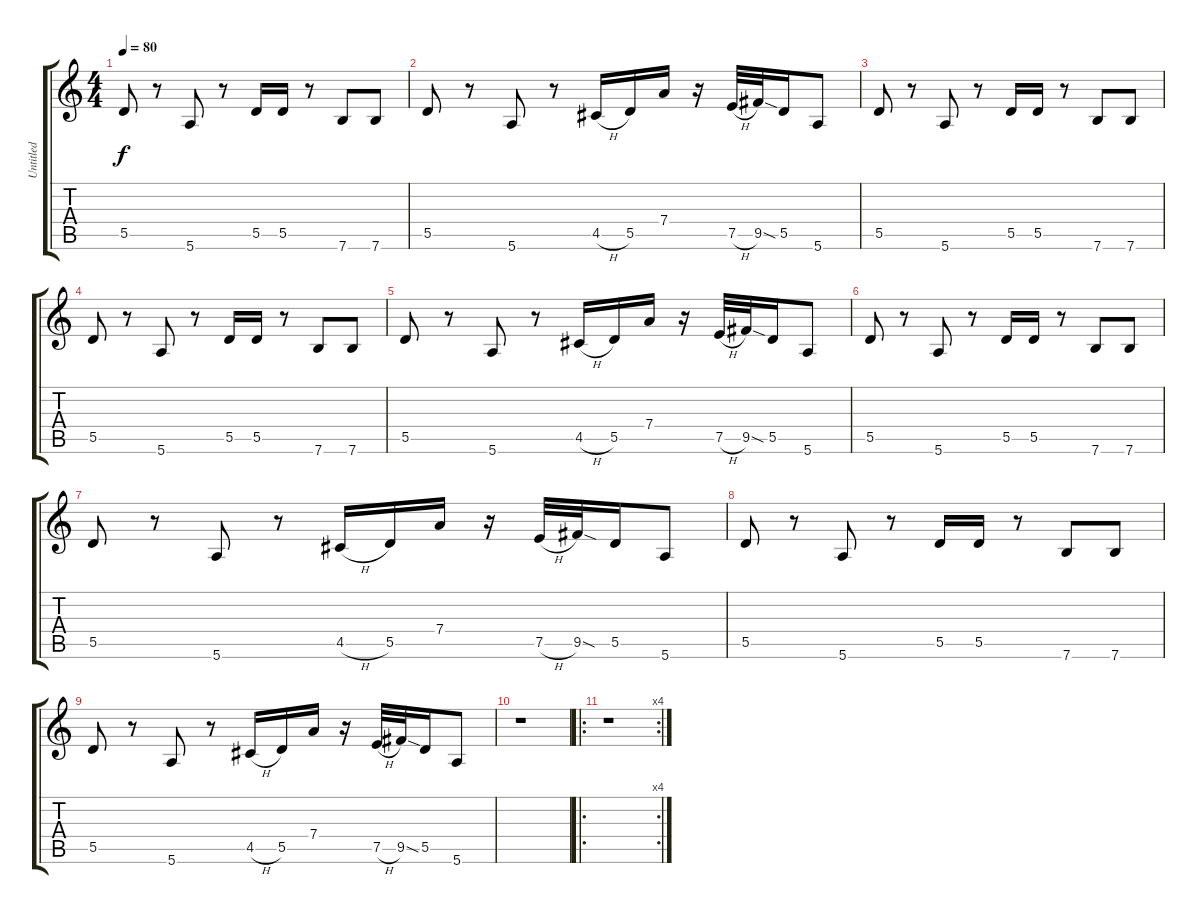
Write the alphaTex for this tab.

\track ("Untitled" "Untitled") {instrument electricbassfinger}
\staff {score tabs}
\tuning (E4 B3 G3 D3 A2 E2) {hide}
\ts (4 4)
\tempo 80
\clef g2
\ks c
5.5.8{dy f} r.8 5.6.8 r.8 5.5.16 5.5.16 r.8 7.6.8 7.6.8 |
5.5.8 r.8 5.6.8 r.8 4.5{h}.16 5.5.16 7.4.16 r.16 7.5{h}.32 9.5{sod}.32 5.5.16 5.6.8 |
5.5.8 r.8 5.6.8 r.8 5.5.16 5.5.16 r.8 7.6.8 7.6.8 |
5.5.8 r.8 5.6.8 r.8 5.5.16 5.5.16 r.8 7.6.8 7.6.8 |
5.5.8 r.8 5.6.8 r.8 4.5{h}.16 5.5.16 7.4.16 r.16 7.5{h}.32 9.5{sod}.32 5.5.16 5.6.8 |
5.5.8 r.8 5.6.8 r.8 5.5.16 5.5.16 r.8 7.6.8 7.6.8 |
5.5.8 r.8 5.6.8 r.8 4.5{h}.16 5.5.16 7.4.16 r.16 7.5{h}.32 9.5{sod}.32 5.5.16 5.6.8 |
5.5.8 r.8 5.6.8 r.8 5.5.16 5.5.16 r.8 7.6.8 7.6.8 |
5.5.8 r.8 5.6.8 r.8 4.5{h}.16 5.5.16 7.4.16 r.16 7.5{h}.32 9.5{sod}.32 5.5.16 5.6.8 |
r.1 |
\ro
\rc 4
r.1
